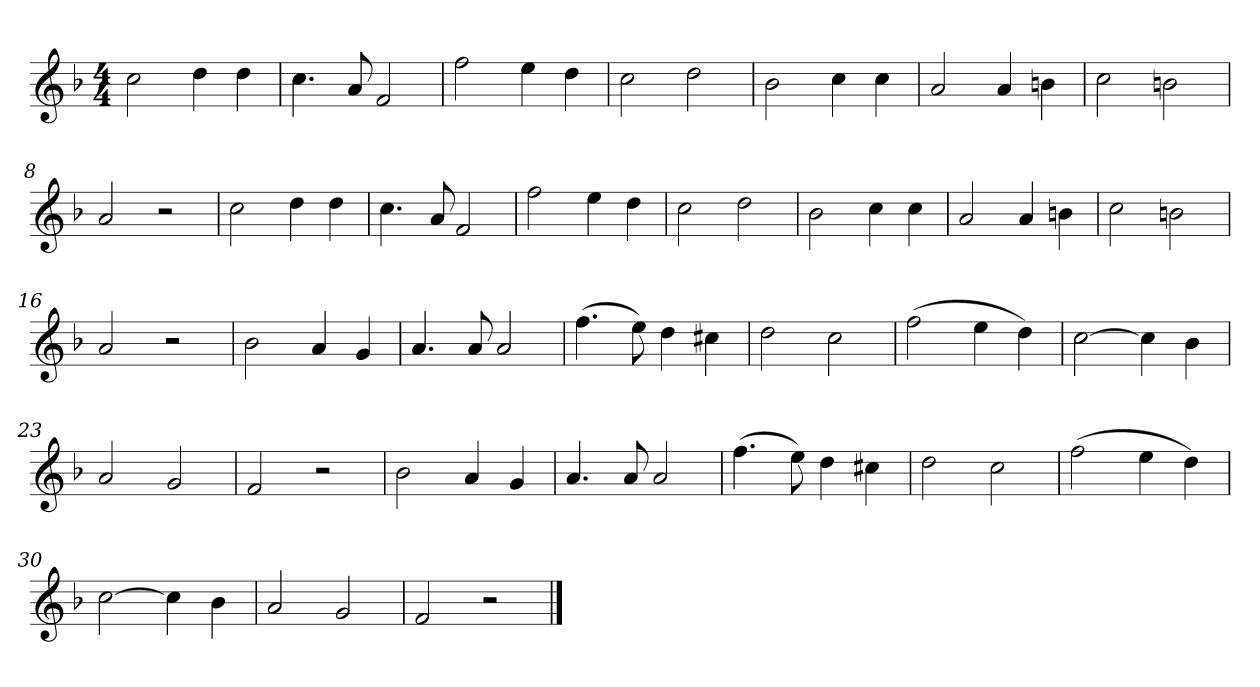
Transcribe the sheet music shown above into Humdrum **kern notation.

**kern
*part1
*staff1
*k[b-]
*M4/4
*MM120
=1
2cc
4dd
4dd
=2
4.cc
8a
2f
=3
2ff
4ee
4dd
=4
2cc
2dd
=5
2b-
4cc
4cc
=6
2a
4a
4bn
=7
2cc
2bn
=8
2a
2r
=9
2cc
4dd
4dd
=10
4.cc
8a
2f
=11
2ff
4ee
4dd
=12
2cc
2dd
=13
2b-
4cc
4cc
=14
2a
4a
4bn
=15
2cc
2bn
=16
2a
2r
=17
2b-
4a
4g
=18
4.a
8a
2a
=19
(4.ff
8ee)
4dd
4cc#X
=20
2dd
2cc
=21
(2ff
4ee
4dd)
=22
[2cc
4cc]
4b-
=23
2a
2g
=24
2f
2r
=25
2b-
4a
4g
=26
4.a
8a
2a
=27
(4.ff
8ee)
4dd
4cc#X
=28
2dd
2cc
=29
(2ff
4ee
4dd)
=30
[2cc
4cc]
4b-
=31
2a
2g
=32
2f
2r
==
*-
